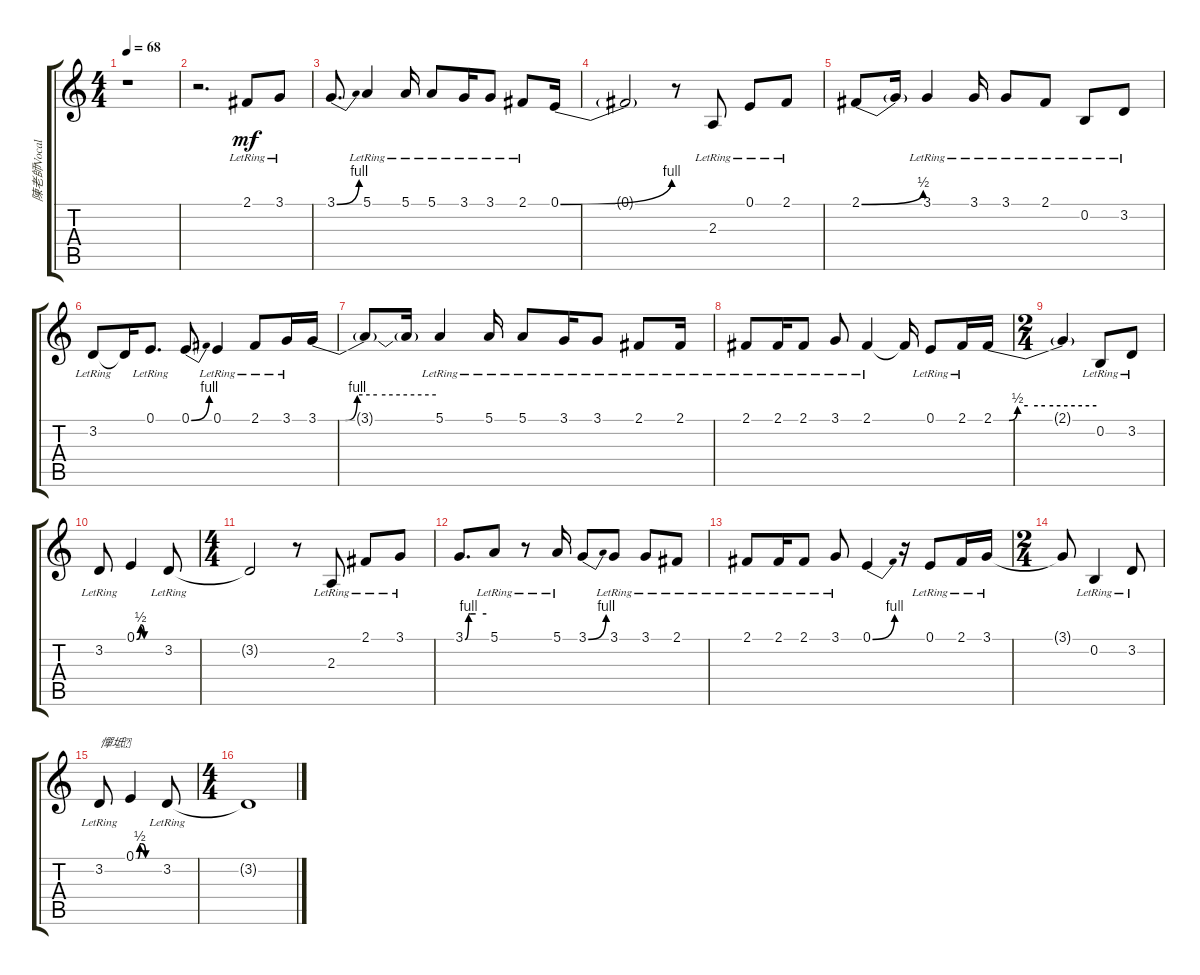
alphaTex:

\track ("陳老師Vocal" "陳老師Vocal") {instrument acousticgrandpiano}
\staff {score tabs}
\tuning (E4 B3 G3 D3 A2 E2) {hide}
\ts (4 4)
\tempo 68
\clef g2
\ks c
r.1{dy mf} |
r.2{d} 2.1{lr}.8 3.1{lr}.8 |
3.1{be (bend 0 0 60 4)}.8{d} 5.1{lr}.4 5.1{lr}.16 5.1{lr}.8 3.1{lr}.16 3.1{lr}.8 2.1{lr}.8 0.1{be (bend 0 0 60 4)}.16 |
0.1{t}.2 r.8 2.3{lr}.8 0.1{lr}.8 2.1{lr}.8 |
2.1{be (bend 0 0 60 2)}.8 2.1{t}.16 3.1{lr}.4 3.1{lr}.16 3.1{lr}.8 2.1{lr}.8 0.2{lr}.8 3.2{lr}.8 |
3.2{lr}.8 3.2{t}.16 0.1{lr}.8{d} 0.1{be (bend 0 0 60 4)}.8 0.1{lr}.4 2.1{lr}.8 3.1{lr}.16 3.1{be (custom 0 0 5 0 14 0 20 4 30 4 60 4)}.16 |
3.1{t}.8 3.1{t}.16 5.1{lr}.4 5.1{lr}.16 5.1{lr}.8 3.1{lr}.16 3.1{lr}.8 2.1{lr}.8 2.1{lr}.16 |
2.1{lr}.8 2.1{lr}.16 2.1{lr}.8 3.1{lr}.8 2.1{lr}.4 2.1{t}.16 0.1{lr}.8 2.1{lr}.16 2.1{be (custom 0 0 5 0 9 0 14 2 20 2 30 2 60 2)}.16 |
\ts (2 4)
2.1{t}.4 0.2{lr}.8 3.2{lr}.8 |
3.2{lr}.8 0.1{be (custom 0 0 10 2 19 0 45 0 60 0)}.4 3.2{lr}.8 |
\ts (4 4)
3.2{t}.2 r.8 2.3{lr}.8 2.1{lr}.8 3.1{lr}.8 |
3.1{be (custom 0 0 10 4 15 4 30 4 60 4)}.8{d} 5.1{lr}.8 r.8 5.1{lr}.16 3.1{be (bend 0 0 60 4)}.8 3.1{lr}.8 3.1{lr}.8 2.1{lr}.8 |
2.1{lr}.8 2.1{lr}.16 2.1{lr}.8 3.1{lr}.8 0.1{be (bend 0 0 60 4)}.4 r.16 0.1{lr}.8 2.1{lr}.16 3.1{lr}.16 |
\ts (2 4)
3.1{t}.8 0.2{lr}.4 3.2{lr}.8 |
3.2{lr}.8{txt "憚坻"} 0.1{be (custom 0 0 5 0 10 2 15 2 25 0 35 0 45 0 60 0)}.4 3.2{lr}.8 |
\ts (4 4)
3.2{t}.1
